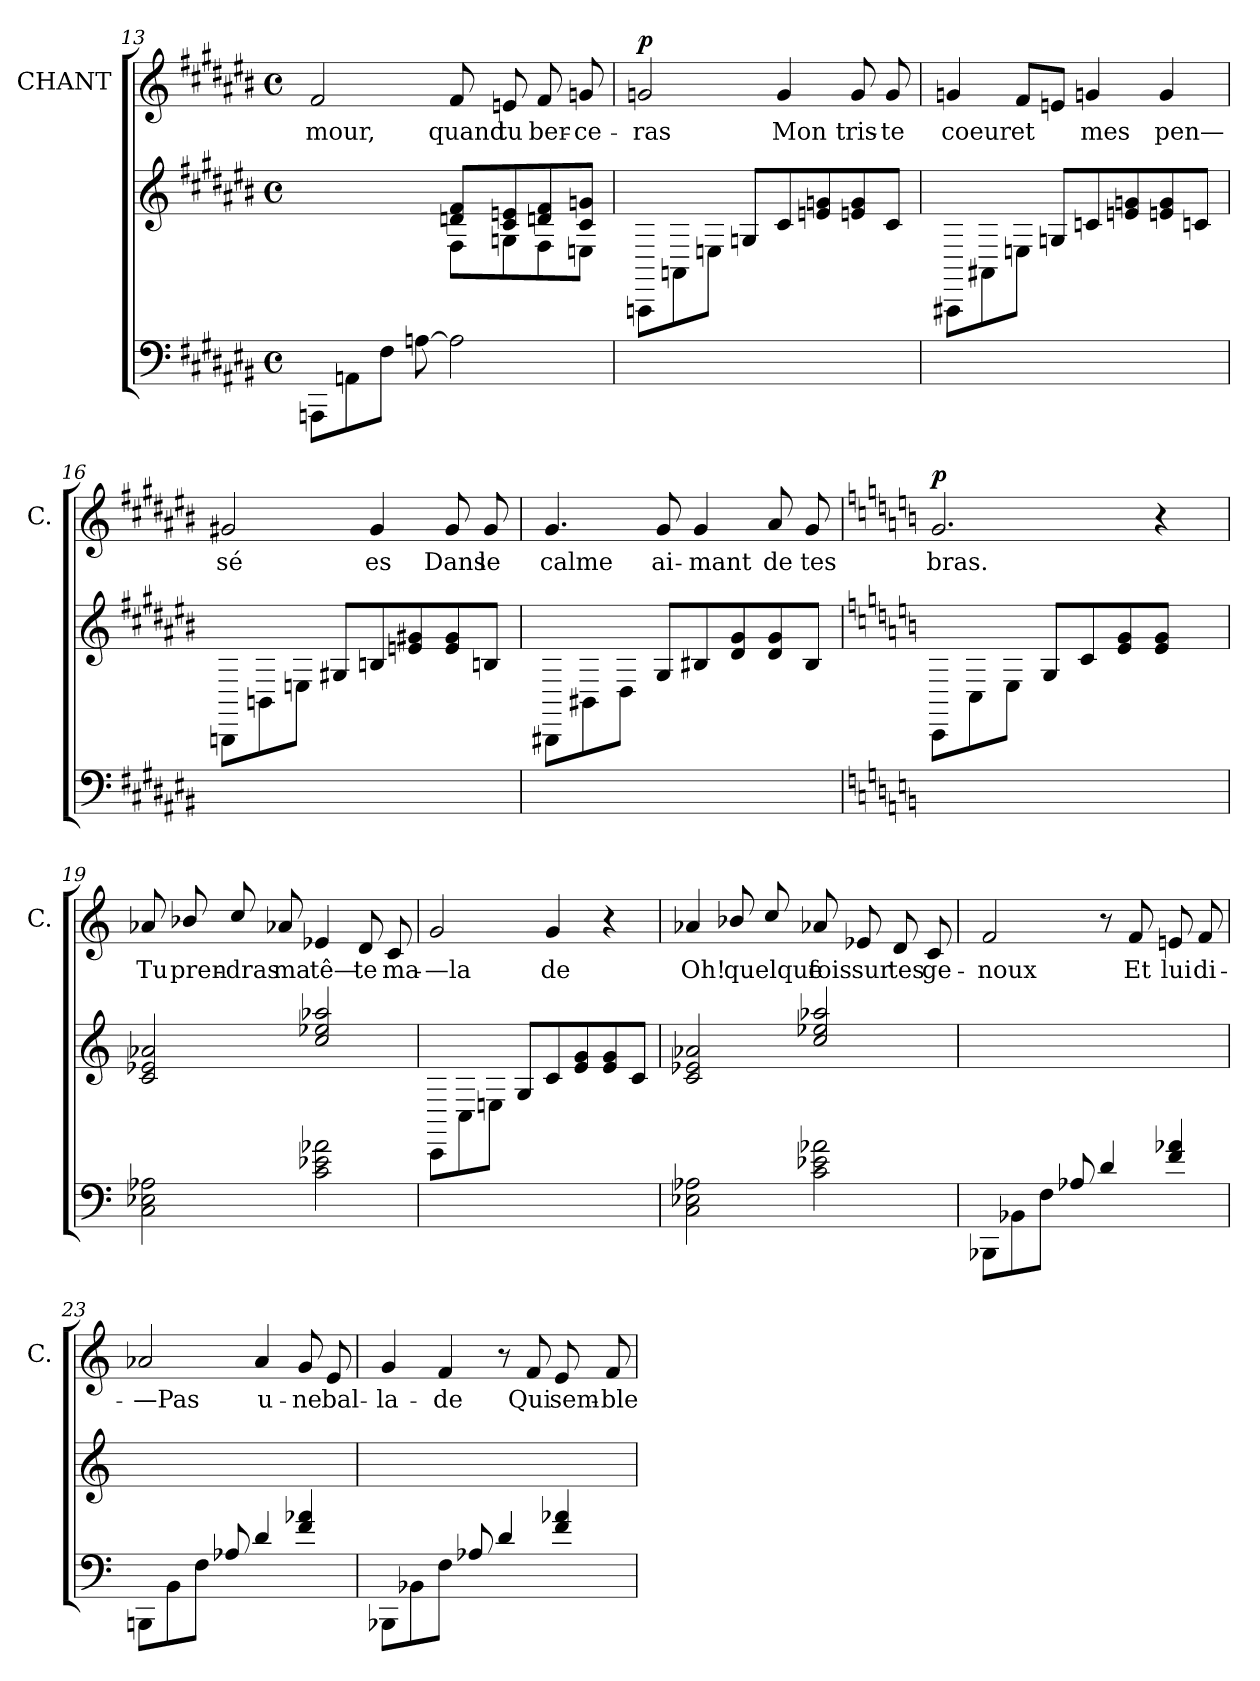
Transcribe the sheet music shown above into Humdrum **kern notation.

**kern	**kern	**kern	**text	**dynam
*part3	*part2	*part1	*part1	*part1
*staff3	*staff2	*staff1	*staff1	*staff1
*	*	*I"CHANT	*	*
*	*	*I'C.	*	*
*clefF4	*clefG2	*clefG2	*	*
*k[f#c#g#d#a#e#b#]	*k[f#c#g#d#a#e#b#]	*k[f#c#g#d#a#e#b#]	*	*
*M4/4	*M4/4	*M4/4	*	*
*met(c)	*met(c)	*met(c)	*	*
=13	=13	=13	=13	=13
*	*^	*	*	*
8AAAni\L	8ryy	8ryy	2f#i/	mour,	.
8AAni\	8ryy	8ryy	.	.	.
8F#i\J	8ryy	8ryy	.	.	.
[8Ani\	8ryy	8ryy	.	.	.
2Ai\]	8F#j\L	8f#Z/ 8dnZ/L	8f#i/	quand	.
.	8Gnj\	8enZ/ 8c#Z/	8eni/	tu	.
.	8F#j\	8dnZ/ 8f#Z/	8f#i/	ber-	.
.	8Enj\J	8gnZ/ 8c#Z/J	8gni/	ce-	.
*	*v	*v	*	*	*
!!LO:LB:g=z
=14	=14	=14	=14	=14
*	*^	*	*	*
!	!	!	!	!	!LO:DY:a
*	*v	*v	*	*	*
1ryy	8AAAni\L	2gni/	ras	p
.	8AAni\	.	.	.
.	8Eni\J	.	.	.
.	8Gni/L	.	.	.
.	8c#i/	4gi/	Mon	.
.	8eni/ 8gni/	.	.	.
.	8eni/ 8gi/	8gi/	tris-	.
.	8c#i/J	8gi/	te	.
=15	=15	=15	=15	=15
1ryy	8AAA#Xi\L	4gni/	coeur	.
.	8AA#Xi\	.	.	.
.	8Eni\J	8f#i/L	et	.
.	8Gni/L	8eni/J	.	.
.	8cni/	4gni/	mes	.
.	8eni/ 8gni/	.	.	.
.	8gi/ 8eni/	4gi/	pen—	.
.	8cni/J	.	.	.
=16	=16	=16	=16	=16
1ryy	8BBBni\L	2g#Xi/	sé	.
.	8BBni\	.	.	.
.	8Eni\J	.	.	.
.	8G#Xi/L	.	.	.
.	8Bni/	4g#i/	es	.
.	8g#Xi/ 8eni/	.	.	.
.	8g#i/ 8ei/	8g#i/	Dans	.
.	8Bni/J	8g#i/	le	.
!!LO:LB:g=z
=17	=17	=17	=17	=17
1ryy	8BBB#Xi\L	4.g#i/	calme	.
.	8BB#Xi\	.	.	.
.	8D#i\J	.	.	.
.	8G#i/L	8g#i/	ai-	.
.	8B#Xi/	4g#i/	mant	.
.	8g#i/ 8d#i/	.	.	.
.	8g#i/ 8d#i/	8a#i/	de	.
.	8B#i/J	8g#i/	tes	.
=18	=18	=18	=18	=18
*k[]	*k[]	*k[]	*	*
!	!	!	!	!LO:DY:a
1ryy	8CCi\L	2.gi/	bras.	p
.	8Ci\	.	.	.
.	8Ei\J	.	.	.
.	8Gi/L	.	.	.
.	8ci/	.	.	.
.	8ei/ 8gi/	.	.	.
.	8gi/ 8ei/J	4r	.	.
.	8ryy	.	.	.
=19	=19	=19	=19	=19
2Cj\ 2E-Xj\ 2A-Xj\	2ci/ 2a-Xi/ 2e-Xi/	8a-Xi/	Tu	.
.	.	8b-Xi/	pren-	.
.	.	8cci/	dras	.
.	.	8a-Xi/	ma	.
2cj\ 2e-Xj\ 2a-Xj\	2aa-Xi/ 2ee-Xi/ 2cci/	4e-Xi/	tê—	.
.	.	8di/	te	.
.	.	8ci/	ma-	.
!!LO:LB:g=z
=20	=20	=20	=20	=20
1ryy	8CCi\L	2gi/	—la	.
.	8Ci\	.	.	.
.	8Eni\J	.	.	.
.	8Gi/L	.	.	.
.	8ci/	4gi/	de	.
.	8ei/ 8gi/	.	.	.
.	8ei/ 8gi/	4r	.	.
.	8ci/J	.	.	.
=21	=21	=21	=21	=21
2Cj\ 2E-Xj\ 2A-Xj\	2a-Xi/ 2e-Xi/ 2ci/	4a-Xi/	Oh!	.
.	.	8b-Xi/	quelque	.
.	.	8cci/	--	.
2cj\ 2e-Xj\ 2a-Xj\	2aa-Xi/ 2ee-Xi/ 2cci/	8a-Xi/	fois	.
.	.	8e-Xi/	sur	.
.	.	8di/	tes	.
.	.	8ci/	ge-	.
=22	=22	=22	=22	=22
8BBB-Xi\L	1ryy	2fi/	noux	.
8BB-Xi\	.	.	.	.
8Fi\J	.	.	.	.
8A-Xi/	.	.	.	.
4di/	.	8r	.	.
.	.	8fi/	Et	.
4a-Xi/ 4fi/	.	8eni/	lui	.
.	.	8fi/	di-	.
!!LO:PB:g=z
=23	=23	=23	=23	=23
8BBBni\L	1ryy	2a-Xi/	—Pas	.
8BBi\	.	.	.	.
8Fi\J	.	.	.	.
8A-Xi/	.	.	.	.
4di/	.	4a-i/	u-	.
4fi/ 4a-Xi/	.	8gi/	ne	.
.	.	8ei/	bal-	.
=24	=24	=24	=24	=24
8BBB-Xi\L	1ryy	4gi/	la-	.
8BB-Xi\	.	.	.	.
8Fi\J	.	4fi/	de	.
8A-Xi/	.	.	.	.
4di/	.	8r	.	.
.	.	8fi/	Qui	.
4fi/ 4a-Xi/	.	8ei/	sem-	.
.	.	8fi/	ble-	.
=	=	=	=	=
*-	*-	*-	*-	*-
